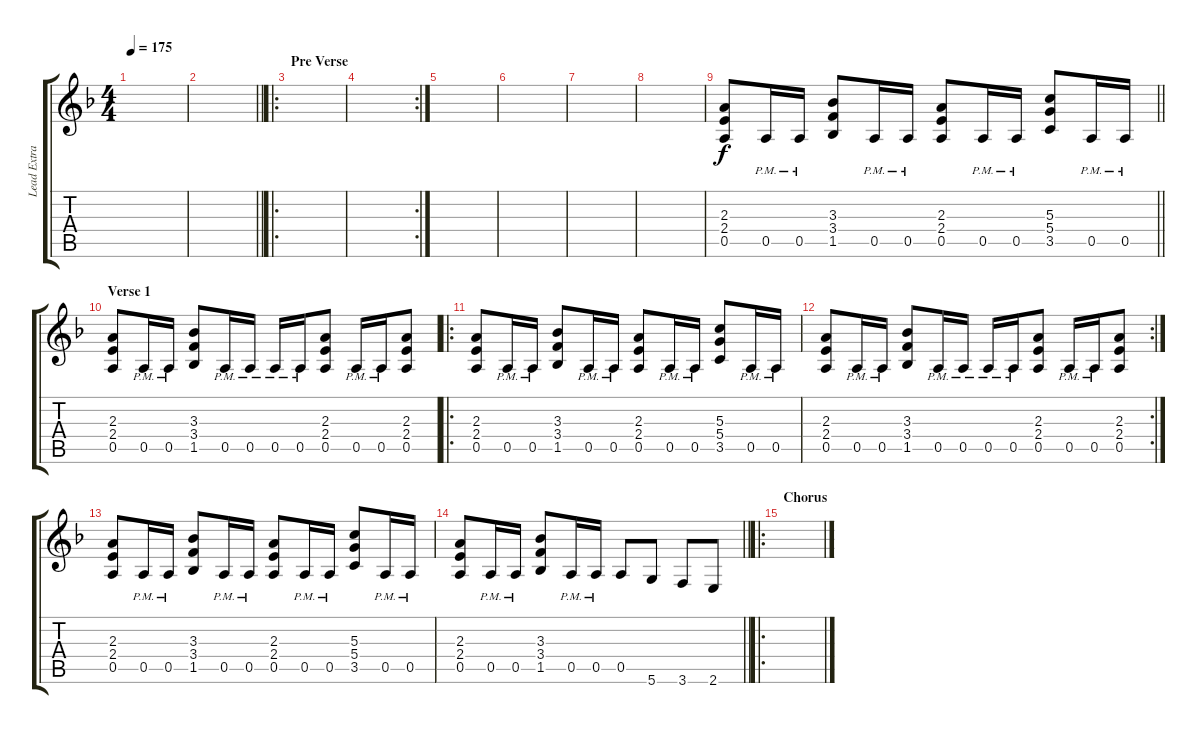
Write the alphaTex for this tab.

\track ("Lead Extra" "Lead Extra") {instrument distortionguitar}
\staff {score tabs}
\tuning (E4 B3 G3 D3 A2 D2) {hide}
\ts (4 4)
\tempo 175
\clef g2
\ks f
|
\barLineRight lightlight
|
\ro
\section ("" "Pre Verse")
|
\rc 2
|
|
|
|
|
\barLineRight lightlight
(2.3 2.4 0.5).8 0.5{pm}.16 0.5{pm}.16 (3.3 3.4 1.5).8 0.5{pm}.16 0.5{pm}.16 (2.3 2.4 0.5).8 0.5{pm}.16 0.5{pm}.16 (5.3 5.4 3.5).8 0.5{pm}.16 0.5{pm}.16 |
\section ("" "Verse 1")
(2.3 2.4 0.5).8 0.5{pm}.16 0.5{pm}.16 (3.3 3.4 1.5).8 0.5{pm}.16 0.5{pm}.16 0.5{pm}.16 0.5{pm}.16 (2.3 2.4 0.5).8 0.5{pm}.16 0.5{pm}.16 (2.3 2.4 0.5).8 |
\ro
(2.3 2.4 0.5).8 0.5{pm}.16 0.5{pm}.16 (3.3 3.4 1.5).8 0.5{pm}.16 0.5{pm}.16 (2.3 2.4 0.5).8 0.5{pm}.16 0.5{pm}.16 (5.3 5.4 3.5).8 0.5{pm}.16 0.5{pm}.16 |
\rc 2
(2.3 2.4 0.5).8 0.5{pm}.16 0.5{pm}.16 (3.3 3.4 1.5).8 0.5{pm}.16 0.5{pm}.16 0.5{pm}.16 0.5{pm}.16 (2.3 2.4 0.5).8 0.5{pm}.16 0.5{pm}.16 (2.3 2.4 0.5).8 |
(2.3 2.4 0.5).8 0.5{pm}.16 0.5{pm}.16 (3.3 3.4 1.5).8 0.5{pm}.16 0.5{pm}.16 (2.3 2.4 0.5).8 0.5{pm}.16 0.5{pm}.16 (5.3 5.4 3.5).8 0.5{pm}.16 0.5{pm}.16 |
\barLineRight lightlight
(2.3 2.4 0.5).8 0.5{pm}.16 0.5{pm}.16 (3.3 3.4 1.5).8 0.5{pm}.16 0.5{pm}.16 0.5.8 5.6.8 3.6.8 2.6.8 |
\ro
\section ("" "Chorus")
